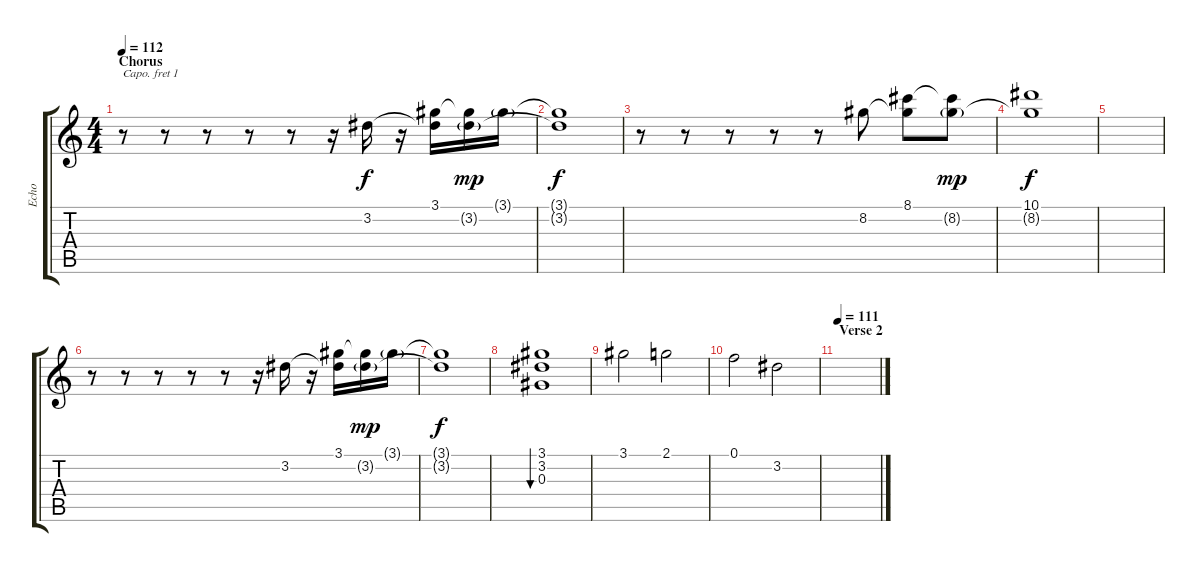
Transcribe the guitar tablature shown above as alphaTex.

\track ("Echo" "Echo") {instrument distortionguitar}
\staff {score tabs}
\capo 1
\tuning (E4 B3 G3 D3 A2 E2) {hide}
\ts (4 4)
\section ("" "Chorus")
\tempo 112
\clef g2
\ks c
r.8{dy f volume 10 instrument distortionguitar} r.8 r.8 r.8 r.8 r.16 3.2.16 r.16 (3.1 3.2{t}).16 (3.1{t} 3.2{g}).16{dy mp} 3.1{g}.16 |
(3.1{t} 3.2{t}).1{dy f} |
r.8 r.8 r.8 r.8 r.8 8.2.8 (8.1 8.2{t}).8 (8.1{t} 8.2{g}).8{dy mp} |
(10.1 8.2{t}).1{dy f} |
|
r.8{volume 10 instrument distortionguitar} r.8 r.8 r.8 r.8 r.16 3.2.16 r.16 (3.1 3.2{t}).16 (3.1{t} 3.2{g}).16{dy mp} 3.1{g}.16 |
(3.1{t} 3.2{t}).1{dy f} |
(3.1 3.2 0.3).1{bu 60} |
3.1.2 2.1.2 |
0.1.2 3.2.2 |
\section ("" "Verse 2")
\tempo 111
